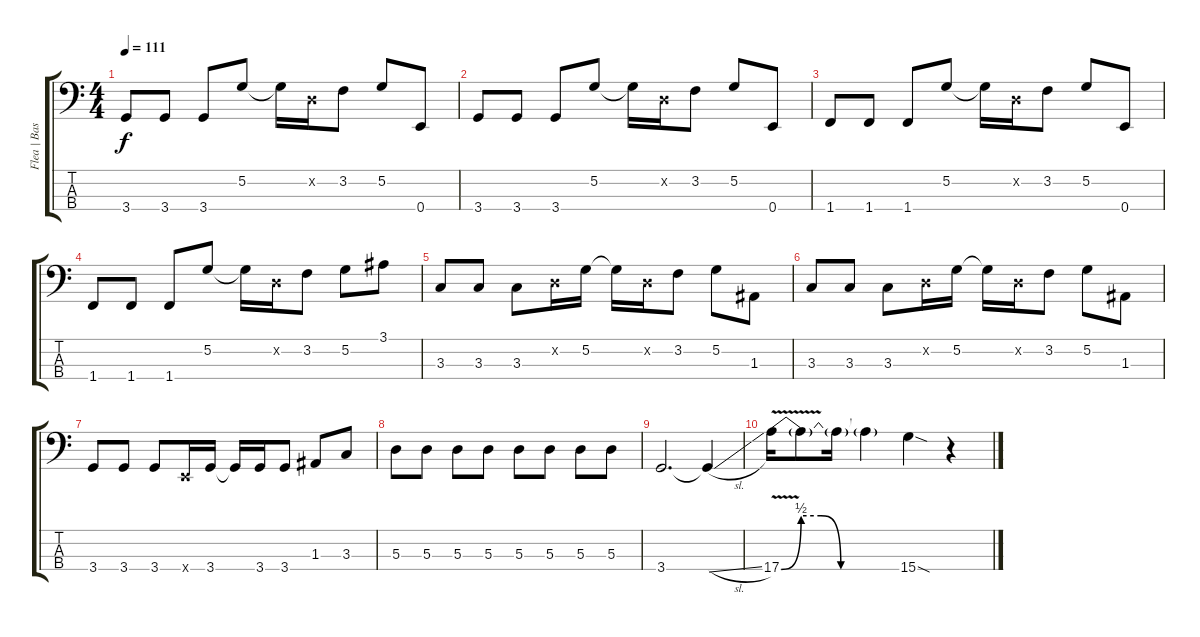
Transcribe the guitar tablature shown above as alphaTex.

\track ("Flea | Bass" "Flea | Bas") {instrument electricbassfinger}
\staff {score tabs}
\tuning (G2 D2 A1 E1) {hide}
\ts (4 4)
\tempo 111
\clef f4
\ks c
3.4.8{dy f} 3.4.8 3.4.8 5.2.8 5.2{t}.16 0.2{x}.16 3.2.8 5.2.8 0.4.8 |
3.4.8 3.4.8 3.4.8 5.2.8 5.2{t}.16 0.2{x}.16 3.2.8 5.2.8 0.4.8 |
1.4.8 1.4.8 1.4.8 5.2.8 5.2{t}.16 0.2{x}.16 3.2.8 5.2.8 0.4.8 |
1.4.8 1.4.8 1.4.8 5.2.8 5.2{t}.16 0.2{x}.16 3.2.8 5.2.8 3.1.8 |
3.3.8 3.3.8 3.3.8 0.2{x}.16 5.2.16 5.2{t}.16 0.2{x}.16 3.2.8 5.2.8 1.3.8 |
3.3.8 3.3.8 3.3.8 0.2{x}.16 5.2.16 5.2{t}.16 0.2{x}.16 3.2.8 5.2.8 1.3.8 |
3.4.8 3.4.8 3.4.8 0.4{x}.16 3.4.16 3.4{t}.16 3.4.16 3.4.8 1.3.8 3.3.8 |
5.3.8 5.3.8 5.3.8 5.3.8 5.3.8 5.3.8 5.3.8 5.3.8 |
3.4.2{d} 3.4{sl t}.4 |
17.4{be (custom 0 0 10 2 20 2 30 0 60 0) v}.16 17.4{t}.8 17.4{t}.16 17.4{t}.4 15.4{sod}.4 r.4
